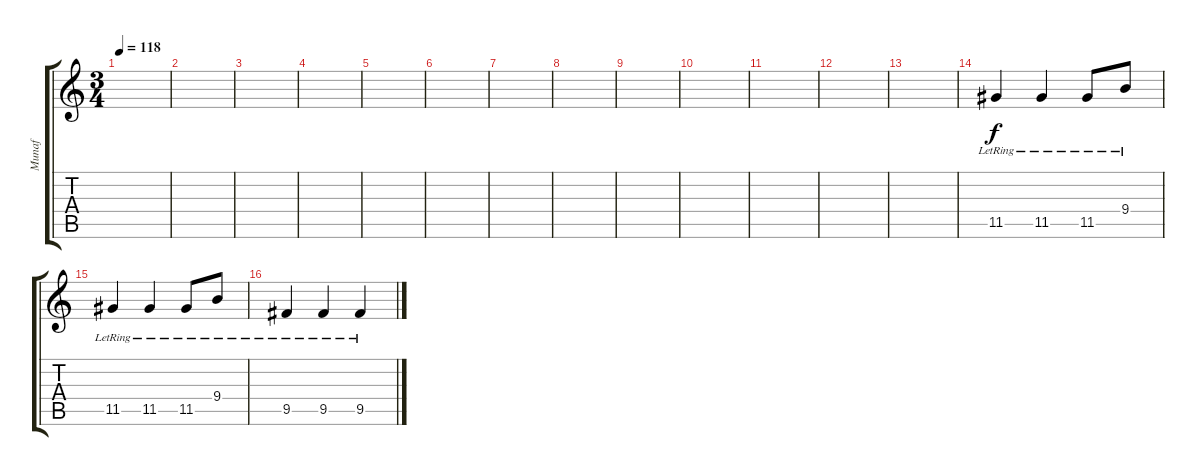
\track ("Munaf" "Munaf") {instrument acousticguitarsteel}
\staff {score tabs}
\tuning (E4 B3 G3 D3 A2 E2) {hide}
\ts (3 4)
\tempo 118
\clef g2
\ks c
|
|
|
|
|
|
|
|
|
|
|
|
|
11.5{lr}.4 11.5{lr}.4 11.5{lr}.8 9.4{lr}.8 |
11.5{lr}.4 11.5{lr}.4 11.5{lr}.8 9.4{lr}.8 |
9.5{lr}.4 9.5{lr}.4 9.5{lr}.4
